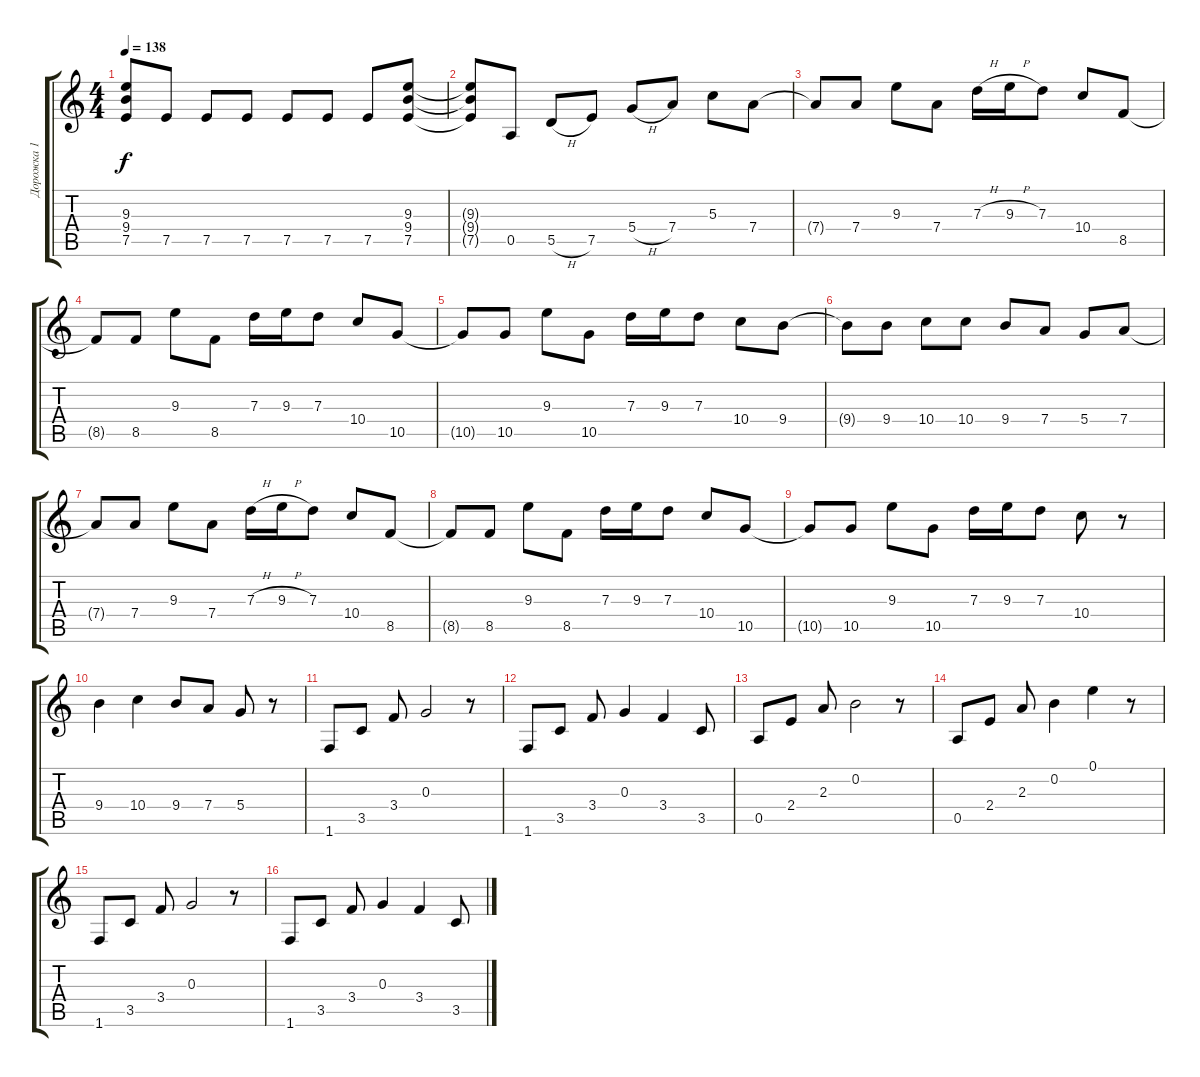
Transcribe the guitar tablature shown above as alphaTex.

\track ("Дорожка 1" "Дорожка 1") {instrument distortionguitar}
\staff {score tabs}
\tuning (E4 B3 G3 D3 A2 E2) {hide}
\ts (4 4)
\tempo 138
\clef g2
\ks c
(9.3{t} 9.4{t} 7.5{t}).8{dy f} 7.5.8 7.5.8 7.5.8 7.5.8 7.5.8 7.5.8 (9.3 9.4 7.5).8 |
(9.3{t} 9.4{t} 7.5{t}).8 0.5.8 5.5{h}.8 7.5.8 5.4{h}.8 7.4.8 5.3.8 7.4.8 |
7.4{t}.8 7.4.8 9.3.8 7.4.8 7.3{h}.16 9.3{h}.16 7.3.8 10.4.8 8.5.8 |
8.5{t}.8 8.5.8 9.3.8 8.5.8 7.3.16 9.3.16 7.3.8 10.4.8 10.5.8 |
10.5{t}.8 10.5.8 9.3.8 10.5.8 7.3.16 9.3.16 7.3.8 10.4.8 9.4.8 |
9.4{t}.8 9.4.8 10.4.8 10.4.8 9.4.8 7.4.8 5.4.8 7.4.8 |
7.4{t}.8 7.4.8 9.3.8 7.4.8 7.3{h}.16 9.3{h}.16 7.3.8 10.4.8 8.5.8 |
8.5{t}.8 8.5.8 9.3.8 8.5.8 7.3.16 9.3.16 7.3.8 10.4.8 10.5.8 |
10.5{t}.8 10.5.8 9.3.8 10.5.8 7.3.16 9.3.16 7.3.8 10.4.8 r.8 |
9.4.4 10.4.4 9.4.8 7.4.8 5.4.8 r.8 |
1.6.8 3.5.8 3.4.8 0.3.2 r.8 |
1.6.8 3.5.8 3.4.8 0.3.4 3.4.4 3.5.8 |
0.5.8 2.4.8 2.3.8 0.2.2 r.8 |
0.5.8 2.4.8 2.3.8 0.2.4 0.1.4 r.8 |
1.6.8 3.5.8 3.4.8 0.3.2 r.8 |
1.6.8 3.5.8 3.4.8 0.3.4 3.4.4 3.5.8
